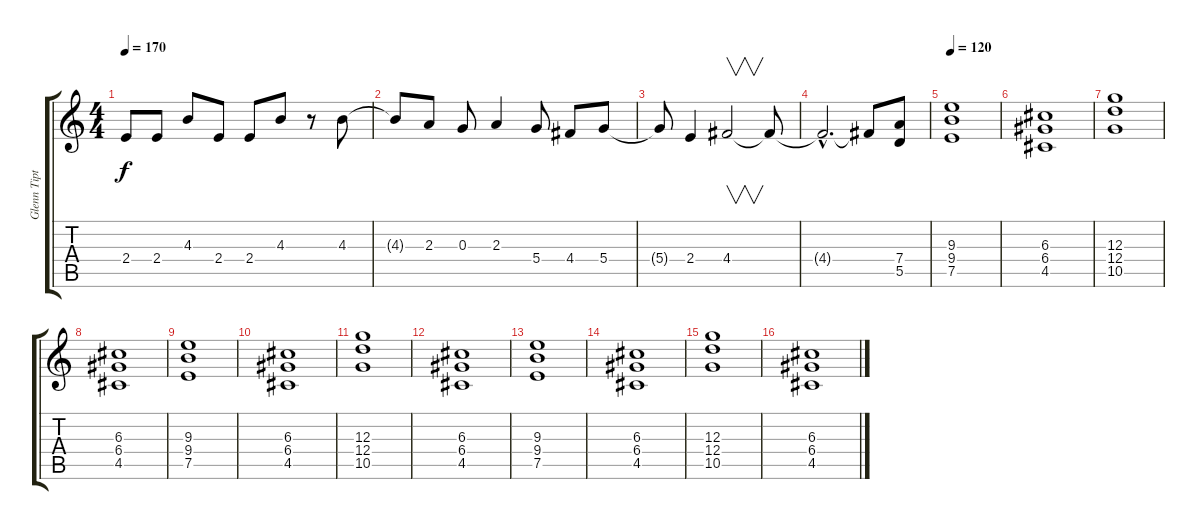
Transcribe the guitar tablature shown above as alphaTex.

\track ("Glenn Tipton" "Glenn Tipt") {instrument distortionguitar}
\staff {score tabs}
\tuning (E4 B3 G3 D3 A2 E2) {hide}
\ts (4 4)
\tempo 170
\clef g2
\ks c
2.4.8{dy f} 2.4.8 4.3.8 2.4.8 2.4.8 4.3.8 r.8 4.3.8 |
4.3{t}.8 2.3.8 0.3.8 2.3.4 5.4.8 4.4.8 5.4.8 |
5.4{t}.8 2.4.4 4.4.2{v} 4.4{t}.8 |
4.4{hac t}.2{d} 4.4{t}.8 (7.4 5.5).8 |
\tempo 120
(9.3 9.4 7.5).1 |
(6.3 6.4 4.5).1 |
(12.3 12.4 10.5).1 |
(6.3 6.4 4.5).1 |
(9.3 9.4 7.5).1{volume 16} |
(6.3 6.4 4.5).1{volume 14} |
(12.3 12.4 10.5).1{volume 12} |
(6.3 6.4 4.5).1{volume 10} |
(9.3 9.4 7.5).1{volume 8} |
(6.3 6.4 4.5).1{volume 6} |
(12.3 12.4 10.5).1{volume 4} |
(6.3 6.4 4.5).1{volume 2}
